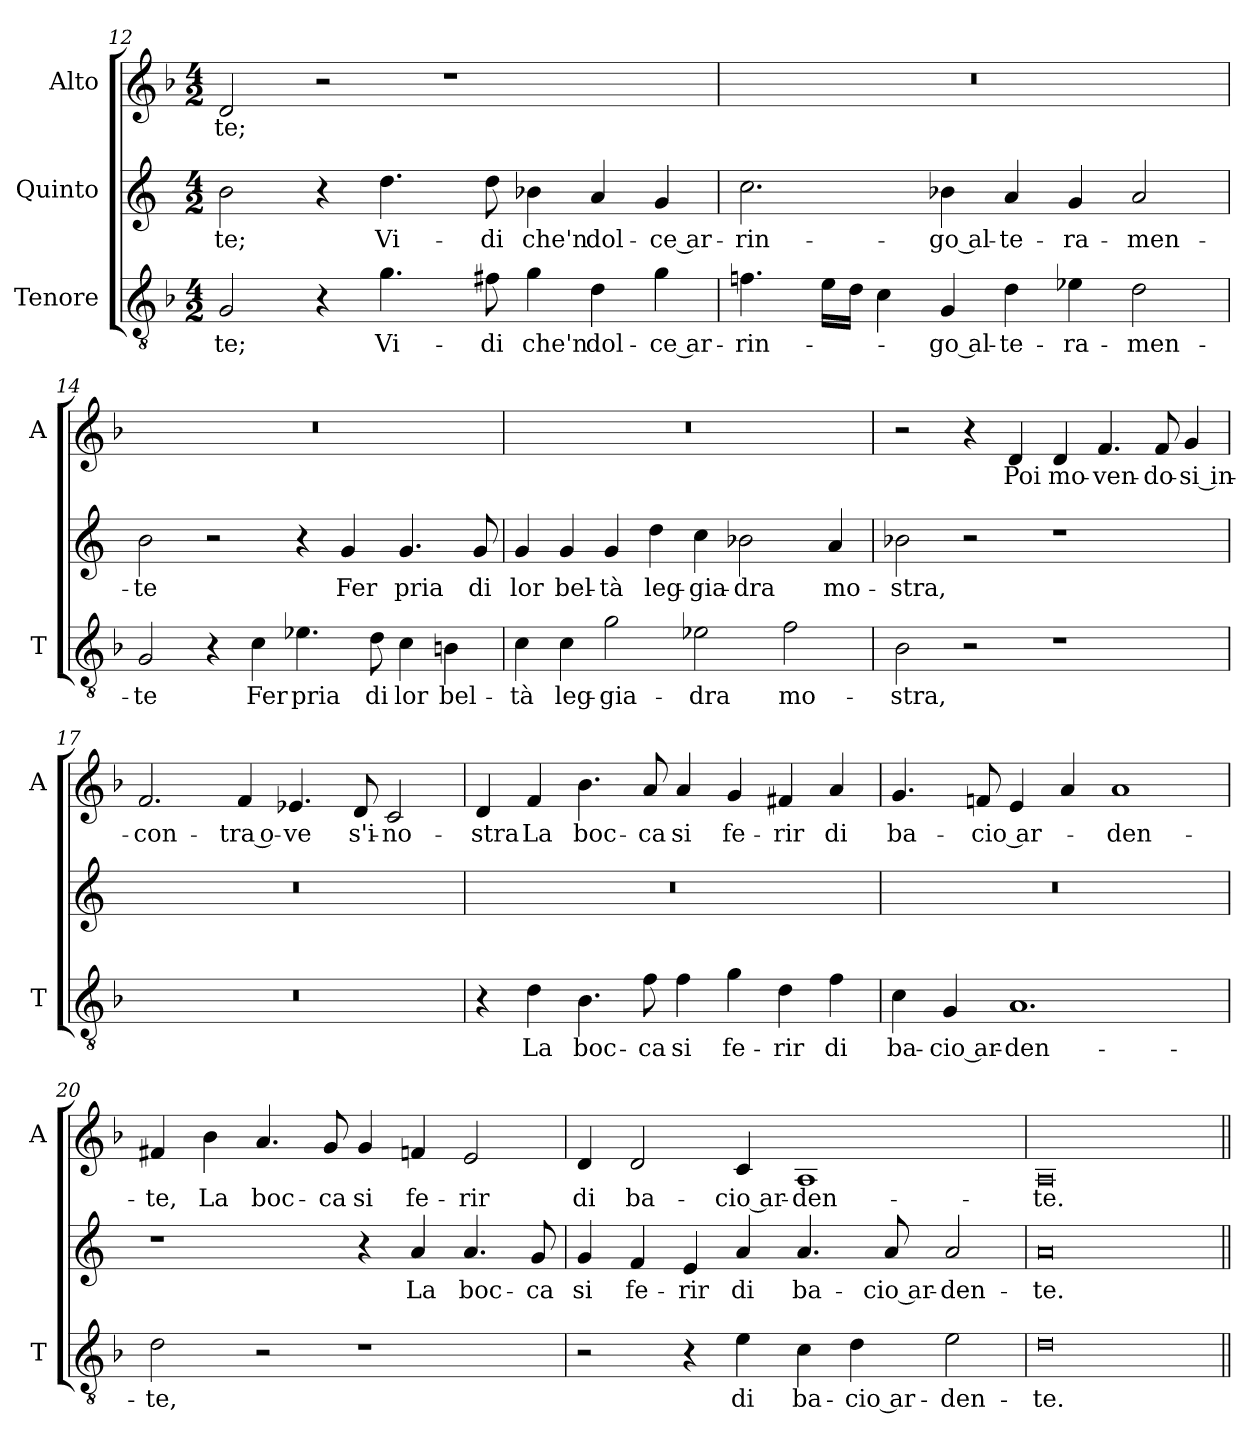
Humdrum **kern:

**kern	**text	**kern	**text	**kern	**text
*part3	*part3	*part2	*part2	*part1	*part1
*staff3	*staff3	*staff2	*staff2	*staff1	*staff1
*I"Tenore	*	*I"Quinto	*	*I"Alto	*
*I'T	*	*	*	*I'A	*
*clefGv2	*	*clefG2	*	*clefG2	*
*k[b-]	*	*	*	*k[b-]	*
*M4/2	*	*M4/2	*	*M4/2	*
=12	=12	=12	=12	=12	=12
2G	-te;	2b	-te;	2d	-te;
4r	.	4r	.	2r	.
4.g	Vi-	4.dd	Vi-	.	.
.	.	.	.	1r	.
8f#X	-di	8dd	-di	.	.
4g	che'n	4b-X	che'n	.	.
4d	dol-	4a	dol-	.	.
4g	-ce ar-	4g	-ce ar-	.	.
=13	=13	=13	=13	=13	=13
4.fn	-rin-	2.cc	-rin-	0r	.
16eLL	.	.	.	.	.
16dJJ	.	.	.	.	.
4c	.	.	.	.	.
4G	-go al-	4b-X	-go al-	.	.
4d	-te-	4a	-te-	.	.
4e-X	-ra-	4g	-ra-	.	.
2d	-men-	2a	-men-	.	.
=14	=14	=14	=14	=14	=14
2G	-te	2b	-te	0r	.
4r	.	2r	.	.	.
4c	Fer	.	.	.	.
4.e-X	pria	4r	.	.	.
.	.	4g	Fer	.	.
8d	di	.	.	.	.
4c	lor	4.g	pria	.	.
4Bn	bel-	.	.	.	.
.	.	8g	di	.	.
=15	=15	=15	=15	=15	=15
4c	-tà	4g	lor	0r	.
4c	leg-	4g	bel-	.	.
2g	-gia-	4g	-tà	.	.
.	.	4dd	leg-	.	.
2e-X	-dra	4cc	-gia-	.	.
.	.	2b-X	-dra	.	.
2f	mo-	.	.	.	.
.	.	4a	mo-	.	.
=16	=16	=16	=16	=16	=16
2B-	-stra,	2b-X	-stra,	2r	.
2r	.	2r	.	4r	.
.	.	.	.	4d	Poi
1r	.	1r	.	4d	mo-
.	.	.	.	4.f	-ven-
.	.	.	.	8f	-do-
.	.	.	.	4g	-si in-
=17	=17	=17	=17	=17	=17
0r	.	0r	.	2.f	-con-
.	.	.	.	4f	-tra o-
.	.	.	.	4.e-X	-ve
.	.	.	.	8d	s'i-
.	.	.	.	2c	-no-
=18	=18	=18	=18	=18	=18
4r	.	0r	.	4d	-stra
4d	La	.	.	4f	La
4.B-	boc-	.	.	4.b-	boc-
8f	-ca	.	.	8a	-ca
4f	si	.	.	4a	si
4g	fe-	.	.	4g	fe-
4d	-rir	.	.	4f#X	-rir
4f	di	.	.	4a	di
=19	=19	=19	=19	=19	=19
4c	ba-	0r	.	4.g	ba-
4G	-cio ar-	.	.	.	.
.	.	.	.	8fn	-cio ar-
1.A	-den-	.	.	4e	.
.	.	.	.	4a	.
.	.	.	.	1a	-den-
=20	=20	=20	=20	=20	=20
2d	-te,	1r	.	4f#X	-te,
.	.	.	.	4b-	La
2r	.	.	.	4.a	boc-
.	.	.	.	8g	-ca
1r	.	4r	.	4g	si
.	.	4a	La	4fn	fe-
.	.	4.a	boc-	2e	-rir
.	.	8g	-ca	.	.
=21	=21	=21	=21	=21	=21
2r	.	4g	si	4d	di
.	.	4f	fe-	2d	ba-
4r	.	4e	-rir	.	.
4e	di	4a	di	4c	-cio ar-
4c	ba-	4.a	ba-	1A	-den-
4d	-cio ar-	.	.	.	.
.	.	8a	-cio ar-	.	.
2e	-den-	2a	-den-	.	.
=22	=22	=22	=22	=22	=22
0d	-te.	0a	-te.	0A	-te.
=||	=||	=||	=||	=||	=||
*-	*-	*-	*-	*-	*-
